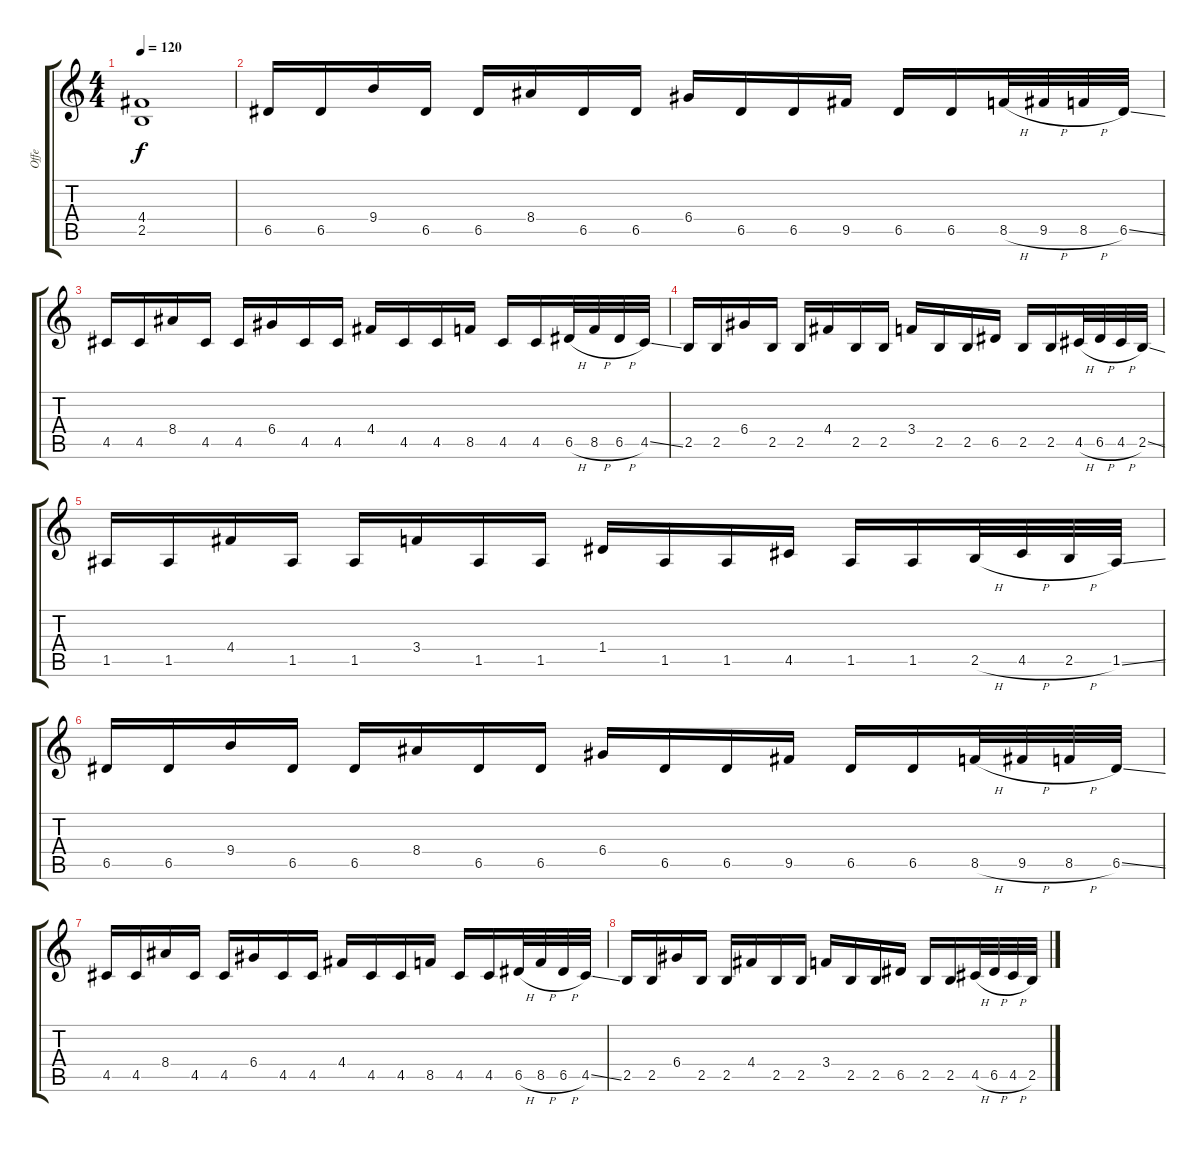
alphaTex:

\track ("Offe" "Offe") {instrument distortionguitar}
\staff {score tabs}
\tuning (E4 B3 G3 D3 A2 E2) {hide}
\ts (4 4)
\tempo 120
\clef g2
\ks c
(4.4{t} 2.5{t}).1{dy f} |
6.5.16 6.5.16 9.4.16 6.5.16 6.5.16 8.4.16 6.5.16 6.5.16 6.4.16 6.5.16 6.5.16 9.5.16 6.5.16 6.5.16 8.5{h}.32 9.5{h}.32 8.5{h}.32 6.5{ss}.32 |
4.5.16 4.5.16 8.4.16 4.5.16 4.5.16 6.4.16 4.5.16 4.5.16 4.4.16 4.5.16 4.5.16 8.5.16 4.5.16 4.5.16 6.5{h}.32 8.5{h}.32 6.5{h}.32 4.5{ss}.32 |
2.5.16 2.5.16 6.4.16 2.5.16 2.5.16 4.4.16 2.5.16 2.5.16 3.4.16 2.5.16 2.5.16 6.5.16 2.5.16 2.5.16 4.5{h}.32 6.5{h}.32 4.5{h}.32 2.5{ss}.32 |
1.5.16 1.5.16 4.4.16 1.5.16 1.5.16 3.4.16 1.5.16 1.5.16 1.4.16 1.5.16 1.5.16 4.5.16 1.5.16 1.5.16 2.5{h}.32 4.5{h}.32 2.5{h}.32 1.5{ss}.32 |
6.5.16 6.5.16 9.4.16 6.5.16 6.5.16 8.4.16 6.5.16 6.5.16 6.4.16 6.5.16 6.5.16 9.5.16 6.5.16 6.5.16 8.5{h}.32 9.5{h}.32 8.5{h}.32 6.5{ss}.32 |
4.5.16 4.5.16 8.4.16 4.5.16 4.5.16 6.4.16 4.5.16 4.5.16 4.4.16 4.5.16 4.5.16 8.5.16 4.5.16 4.5.16 6.5{h}.32 8.5{h}.32 6.5{h}.32 4.5{ss}.32 |
2.5.16 2.5.16 6.4.16 2.5.16 2.5.16 4.4.16 2.5.16 2.5.16 3.4.16 2.5.16 2.5.16 6.5.16 2.5.16 2.5.16 4.5{h}.32 6.5{h}.32 4.5{h}.32 2.5{ss}.32
